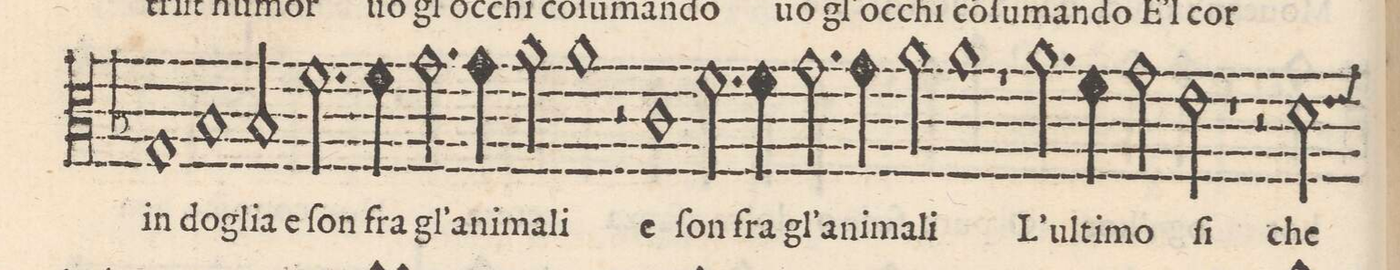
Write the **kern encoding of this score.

**kern	**text
*I"TENORE	*
*clefC3	*
*k[b-]	*
*met(C|)	*
*M4/2	*
1G	in
=44-	=44-
1B-	do-
2B-/	glia e
2.f\	ſon
=45-	=45-
4f\	fra
2.g\	gl'a-
4g\	-ni-
2a\	-ma-
=46-	=46-
1a	-li
2r	.
1c\	e
=47-	=47-
2.f\	ſon
4f\	fra
2.g\	gl'a-
=48-	=48-
4g\	-ni-
2a\	-ma-
1a	-li
=49-	=49-
1r	.
2.a\	L'ul-
4f\	-ti-
=50-	=50-
2g\	-mo
2e\	ſi
1r	.
=51-	=51-
2r	.
2d\	che
*-	*-
